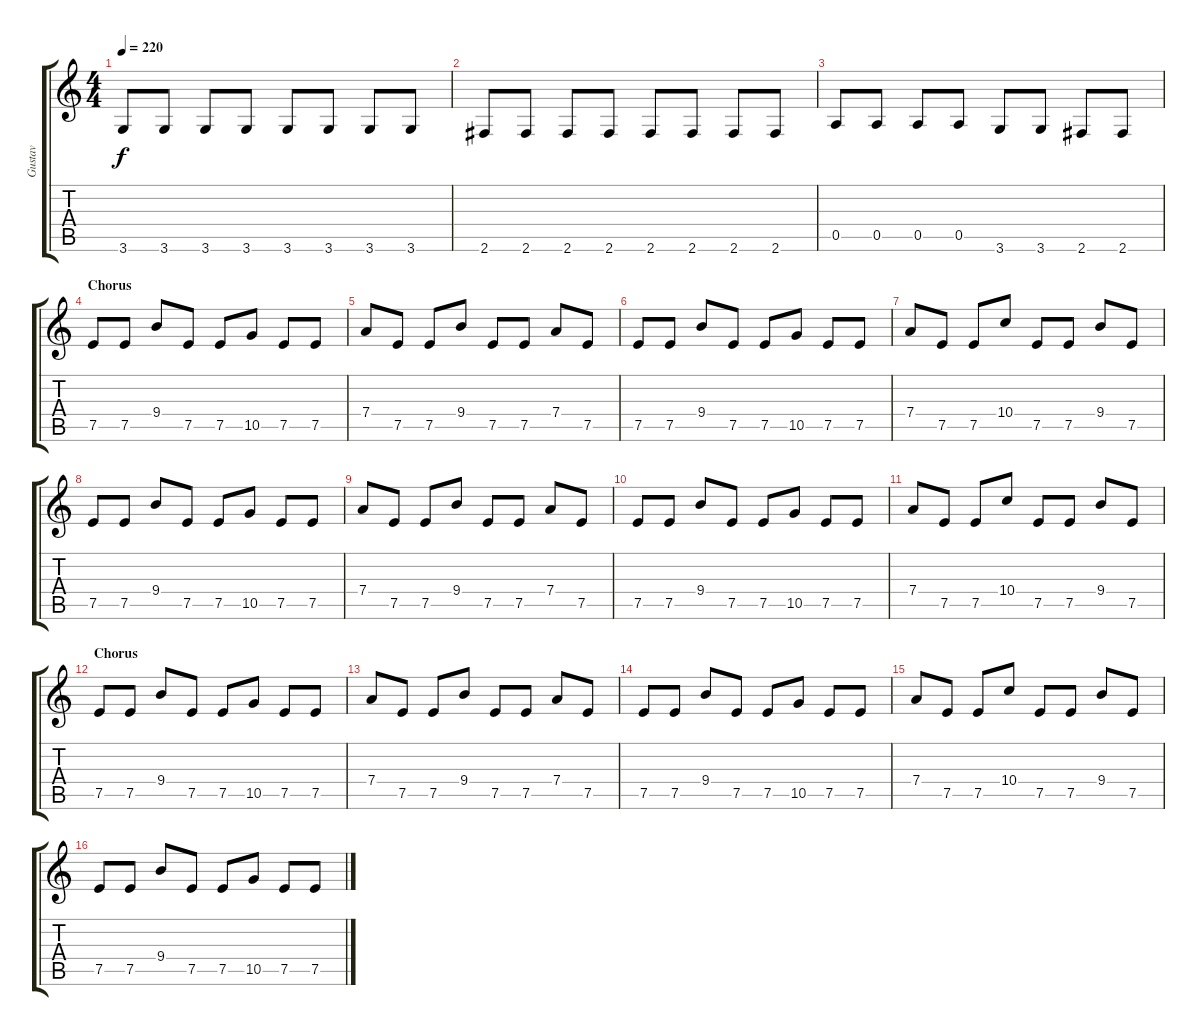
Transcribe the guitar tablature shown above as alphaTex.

\track ("Gustav" "Gustav") {instrument distortionguitar}
\staff {score tabs}
\tuning (E4 B3 G3 D3 A2 E2) {hide}
\ts (4 4)
\tempo 220
\clef g2
\ks c
3.6.8{dy f} 3.6.8 3.6.8 3.6.8 3.6.8 3.6.8 3.6.8 3.6.8 |
2.6.8 2.6.8 2.6.8 2.6.8 2.6.8 2.6.8 2.6.8 2.6.8 |
0.5.8 0.5.8 0.5.8 0.5.8 3.6.8 3.6.8 2.6.8 2.6.8 |
\section ("" "Chorus")
7.5.8 7.5.8 9.4.8 7.5.8 7.5.8 10.5.8 7.5.8 7.5.8 |
7.4.8 7.5.8 7.5.8 9.4.8 7.5.8 7.5.8 7.4.8 7.5.8 |
7.5.8 7.5.8 9.4.8 7.5.8 7.5.8 10.5.8 7.5.8 7.5.8 |
7.4.8 7.5.8 7.5.8 10.4.8 7.5.8 7.5.8 9.4.8 7.5.8 |
7.5.8 7.5.8 9.4.8 7.5.8 7.5.8 10.5.8 7.5.8 7.5.8 |
7.4.8 7.5.8 7.5.8 9.4.8 7.5.8 7.5.8 7.4.8 7.5.8 |
7.5.8 7.5.8 9.4.8 7.5.8 7.5.8 10.5.8 7.5.8 7.5.8 |
7.4.8 7.5.8 7.5.8 10.4.8 7.5.8 7.5.8 9.4.8 7.5.8 |
\section ("" "Chorus")
7.5.8 7.5.8 9.4.8 7.5.8 7.5.8 10.5.8 7.5.8 7.5.8 |
7.4.8 7.5.8 7.5.8 9.4.8 7.5.8 7.5.8 7.4.8 7.5.8 |
7.5.8 7.5.8 9.4.8 7.5.8 7.5.8 10.5.8 7.5.8 7.5.8 |
7.4.8 7.5.8 7.5.8 10.4.8 7.5.8 7.5.8 9.4.8 7.5.8 |
7.5.8 7.5.8 9.4.8 7.5.8 7.5.8 10.5.8 7.5.8 7.5.8
